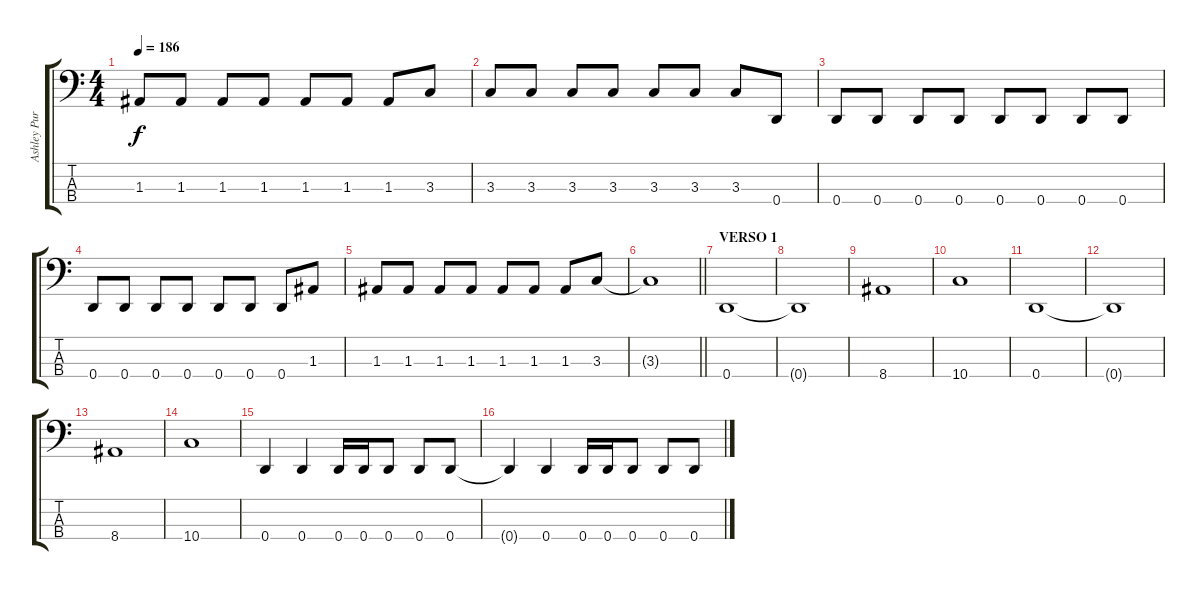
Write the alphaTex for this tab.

\track ("Ashley Purdy" "Ashley Pur") {instrument electricbassfinger}
\staff {score tabs}
\tuning (G2 D2 A1 D1) {hide}
\ts (4 4)
\tempo 186
\clef f4
\ks c
1.3.8{dy f} 1.3.8 1.3.8 1.3.8 1.3.8 1.3.8 1.3.8 3.3.8 |
3.3.8 3.3.8 3.3.8 3.3.8 3.3.8 3.3.8 3.3.8 0.4.8 |
0.4.8 0.4.8 0.4.8 0.4.8 0.4.8 0.4.8 0.4.8 0.4.8 |
0.4.8 0.4.8 0.4.8 0.4.8 0.4.8 0.4.8 0.4.8 1.3.8 |
1.3.8 1.3.8 1.3.8 1.3.8 1.3.8 1.3.8 1.3.8 3.3.8 |
\barLineRight lightlight
3.3{t}.1 |
\section ("" "VERSO 1")
0.4.1 |
0.4{t}.1 |
8.4.1 |
10.4.1 |
0.4.1 |
0.4{t}.1 |
8.4.1 |
10.4.1 |
0.4.4 0.4.4 0.4.16 0.4.16 0.4.8 0.4.8 0.4.8 |
0.4{t}.4 0.4.4 0.4.16 0.4.16 0.4.8 0.4.8 0.4.8
